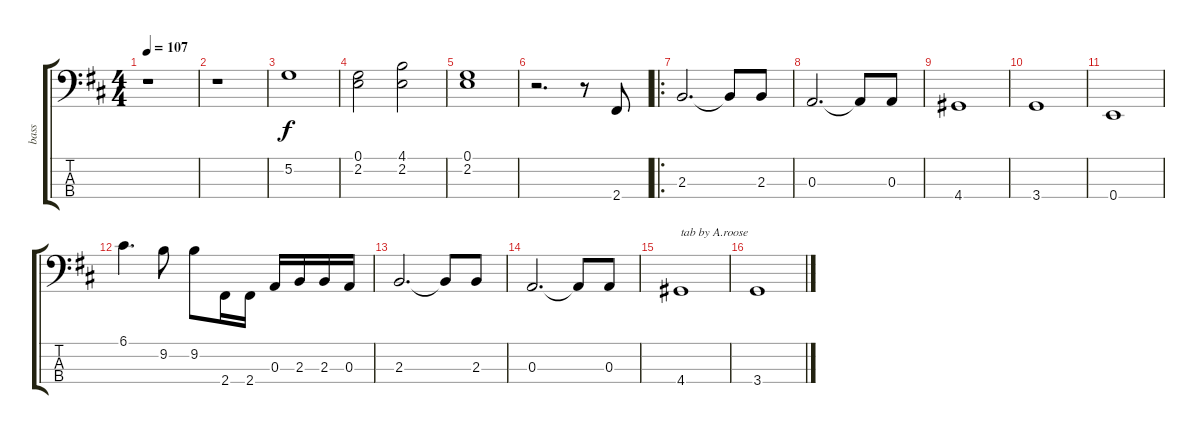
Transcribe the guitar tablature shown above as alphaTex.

\track ("bass" "bass") {instrument acousticbass}
\staff {score tabs}
\tuning (G2 D2 A1 E1) {hide}
\ts (4 4)
\tempo 107
\clef f4
\ks d
r.1{dy f instrument acousticbass} |
r.1 |
5.2.1 |
(0.1 2.2).2 (4.1 2.2).2 |
(0.1 2.2).1 |
r.2{d} r.8 2.4.8 |
\ro
2.3.2{d} 2.3{t}.8 2.3.8 |
0.3.2{d} 0.3{t}.8 0.3.8 |
4.4.1 |
3.4.1 |
0.4.1 |
6.1.4{d} 9.2.8 9.2.8 2.4.16 2.4.16 0.3.16 2.3.16 2.3.16 0.3.16 |
2.3.2{d} 2.3{t}.8 2.3.8 |
0.3.2{d} 0.3{t}.8 0.3.8 |
4.4.1{txt "tab by A.roose"} |
3.4.1
